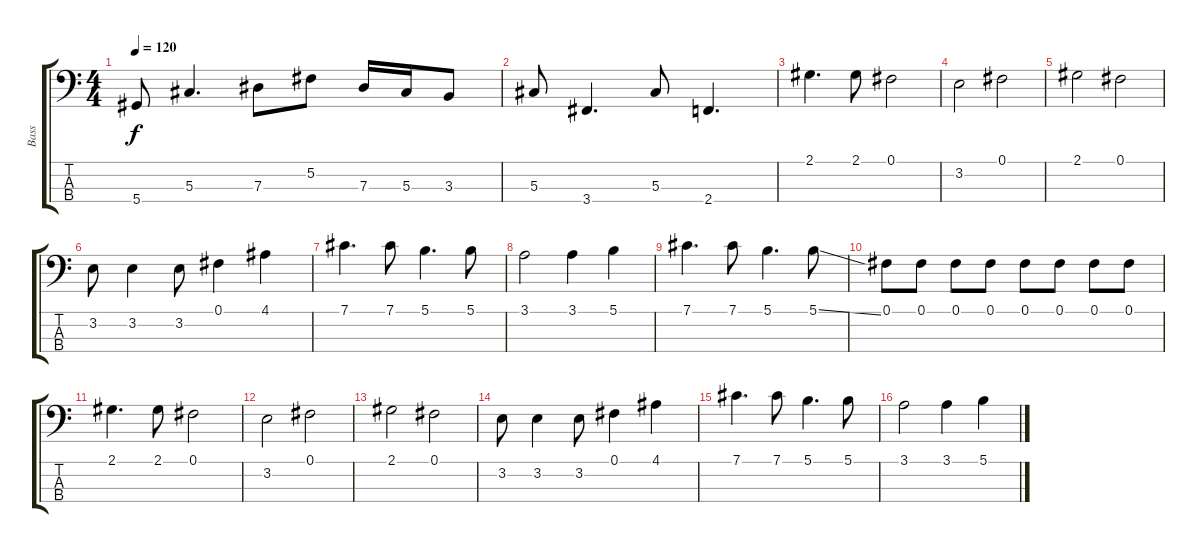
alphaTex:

\track ("Bass" "Bass") {instrument electricbassfinger}
\staff {score tabs}
\tuning (Gb2 Db2 Ab1 Eb1) {hide}
\ts (4 4)
\tempo 120
\clef f4
\ks c
5.4.8{dy f} 5.3.4{d} 7.3.8 5.2.8 7.3.16 5.3.16 3.3.8 |
5.3.8 3.4.4{d} 5.3.8 2.4.4{d} |
2.1.4{d} 2.1.8 0.1.2 |
3.2.2 0.1.2 |
2.1.2 0.1.2 |
3.2.8 3.2.4 3.2.8 0.1.4 4.1.4 |
7.1.4{d} 7.1.8 5.1.4{d} 5.1.8 |
3.1.2 3.1.4 5.1.4 |
7.1.4{d} 7.1.8 5.1.4{d} 5.1{ss}.8 |
0.1.8 0.1.8 0.1.8 0.1.8 0.1.8 0.1.8 0.1.8 0.1.8 |
2.1.4{d} 2.1.8 0.1.2 |
3.2.2 0.1.2 |
2.1.2 0.1.2 |
3.2.8 3.2.4 3.2.8 0.1.4 4.1.4 |
7.1.4{d} 7.1.8 5.1.4{d} 5.1.8 |
3.1.2 3.1.4 5.1.4
